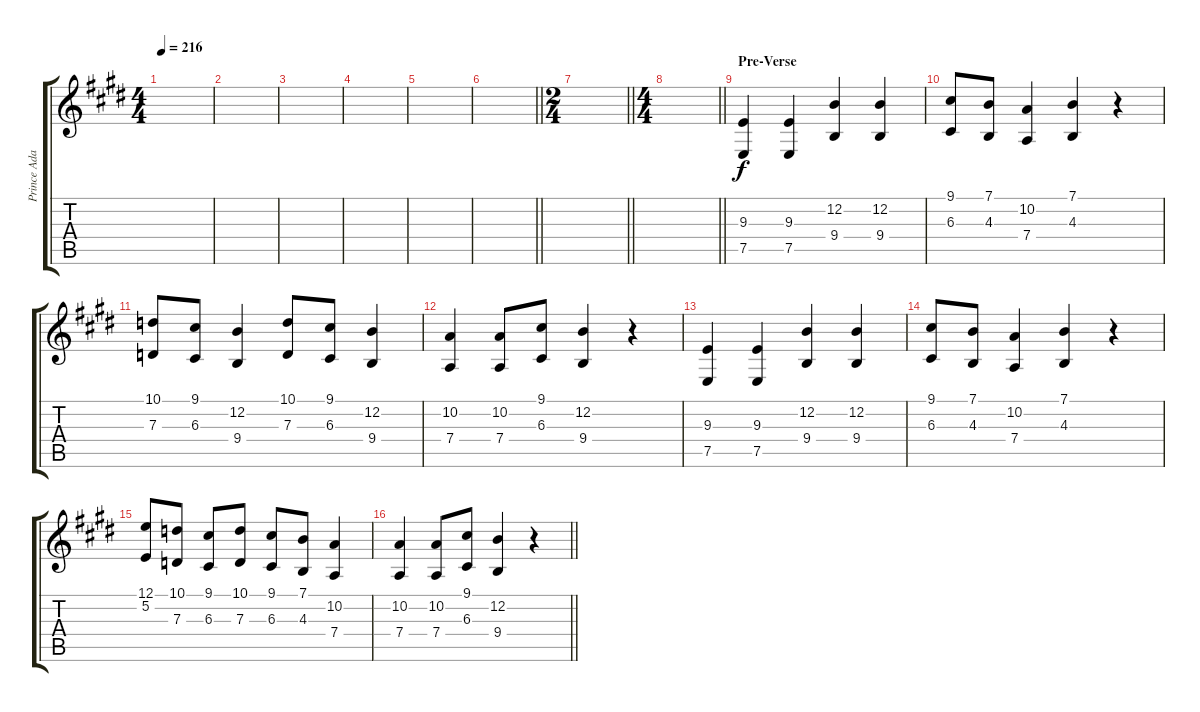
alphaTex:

\track ("Prince Adam and Catboy" "Prince Ada") {instrument trumpet}
\staff {score tabs}
\tuning (E4 B3 G3 D3 A2 E2) {hide}
\ts (4 4)
\tempo 216
\clef g2
\ks e
|
|
|
|
|
\barLineRight lightlight
|
\ts (2 4)
\barLineRight lightlight
|
\ts (4 4)
\barLineRight lightlight
|
\section ("" "Pre-Verse")
(9.3 7.5).4 (9.3 7.5).4 (12.2 9.4).4 (12.2 9.4).4 |
(9.1 6.3).8 (7.1 4.3).8 (10.2 7.4).4 (7.1 4.3).4 r.4 |
(10.1 7.3).8 (9.1 6.3).8 (12.2 9.4).4 (10.1 7.3).8 (9.1 6.3).8 (12.2 9.4).4 |
(10.2 7.4).4 (10.2 7.4).8 (9.1 6.3).8 (12.2 9.4).4 r.4 |
(9.3 7.5).4 (9.3 7.5).4 (12.2 9.4).4 (12.2 9.4).4 |
(9.1 6.3).8 (7.1 4.3).8 (10.2 7.4).4 (7.1 4.3).4 r.4 |
(12.1 5.2).8 (10.1 7.3).8 (9.1 6.3).8 (10.1 7.3).8 (9.1 6.3).8 (7.1 4.3).8 (10.2 7.4).4 |
\barLineRight lightlight
(10.2 7.4).4 (10.2 7.4).8 (9.1 6.3).8 (12.2 9.4).4 r.4
